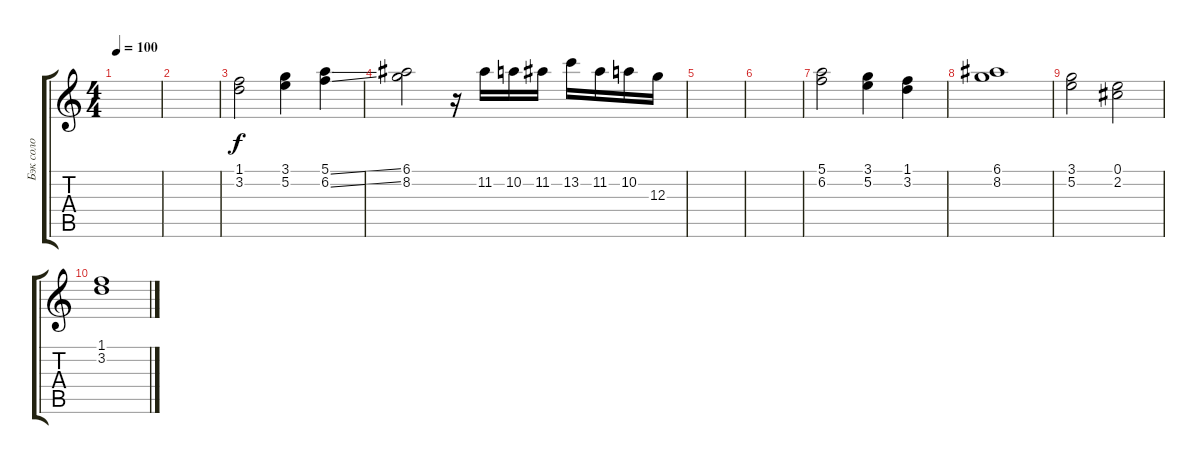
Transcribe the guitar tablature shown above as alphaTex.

\track ("Бэк соло" "Бэк соло") {instrument acousticguitarsteel}
\staff {score tabs}
\tuning (E4 B3 G3 D3 A2 E2) {hide}
\ts (4 4)
\tempo 100
\clef g2
\ks c
|
|
(1.1 3.2).2 (3.1 5.2).4 (5.1{ss} 6.2{ss}).4 |
(6.1 8.2).2 r.16 11.2.16 10.2.16 11.2.16 13.2.16 11.2.16 10.2.16 12.3.16 |
|
|
(5.1 6.2).2 (3.1 5.2).4 (1.1 3.2).4 |
(6.1 8.2).1 |
(3.1 5.2).2 (0.1 2.2).2 |
(1.1 3.2).1
